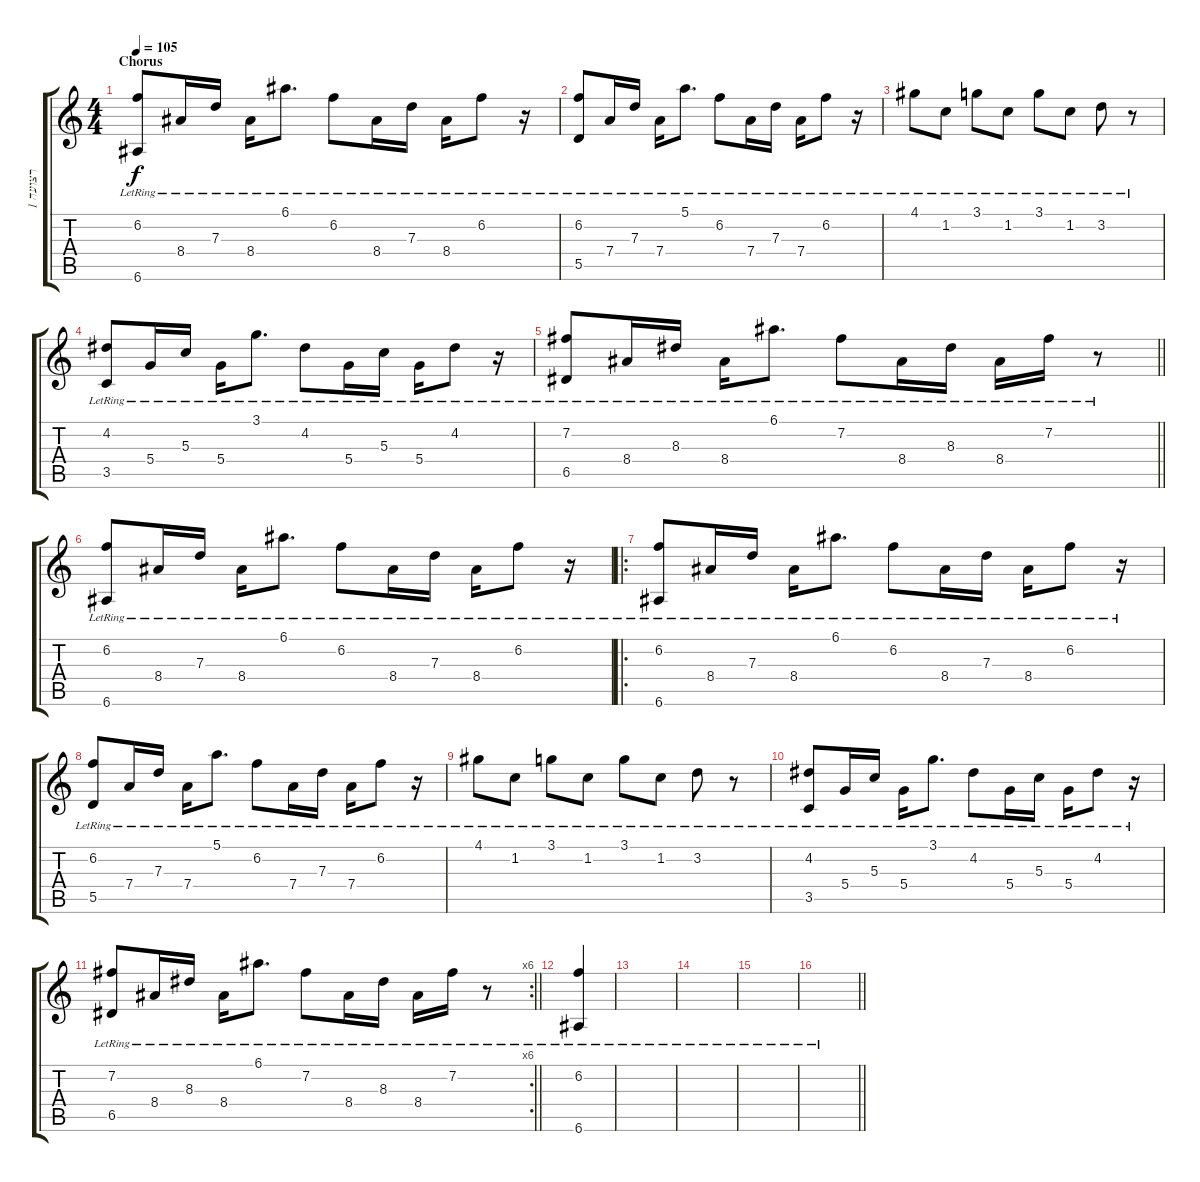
\track ("רצועה 1" "רצועה 1") {instrument acousticguitarnylon}
\staff {score tabs}
\tuning (E4 B3 G3 D3 A2 E2) {hide}
\ts (4 4)
\section ("" "Chorus")
\tempo 105
\clef g2
\ks c
(6.2{lr} 6.6{lr}).8{dy f} 8.4{lr}.16 7.3{lr}.16 8.4{lr}.16 6.1{lr}.8{d} 6.2{lr}.8 8.4{lr}.16 7.3{lr}.16 8.4{lr}.16 6.2{lr}.8 r.16 |
(6.2{lr} 5.5{lr}).8 7.4{lr}.16 7.3{lr}.16 7.4{lr}.16 5.1{lr}.8{d} 6.2{lr}.8 7.4{lr}.16 7.3{lr}.16 7.4{lr}.16 6.2{lr}.8 r.16 |
4.1{lr}.8 1.2{lr}.8 3.1{lr}.8 1.2{lr}.8 3.1{lr}.8 1.2{lr}.8 3.2{lr}.8 r.8 |
(4.2{lr} 3.5{lr}).8 5.4{lr}.16 5.3{lr}.16 5.4{lr}.16 3.1{lr}.8{d} 4.2{lr}.8 5.4{lr}.16 5.3{lr}.16 5.4{lr}.16 4.2{lr}.8 r.16 |
\barLineRight lightlight
(7.2{lr} 6.5{lr}).8 8.4{lr}.16 8.3{lr}.16 8.4{lr}.16 6.1{lr}.8{d} 7.2{lr}.8 8.4{lr}.16 8.3{lr}.16 8.4{lr}.16 7.2{lr}.16 r.8 |
(6.2{lr} 6.6{lr}).8 8.4{lr}.16 7.3{lr}.16 8.4{lr}.16 6.1{lr}.8{d} 6.2{lr}.8 8.4{lr}.16 7.3{lr}.16 8.4{lr}.16 6.2{lr}.8 r.16 |
\ro
(6.2{lr} 6.6{lr}).8 8.4{lr}.16 7.3{lr}.16 8.4{lr}.16 6.1{lr}.8{d} 6.2{lr}.8 8.4{lr}.16 7.3{lr}.16 8.4{lr}.16 6.2{lr}.8 r.16 |
(6.2{lr} 5.5{lr}).8 7.4{lr}.16 7.3{lr}.16 7.4{lr}.16 5.1{lr}.8{d} 6.2{lr}.8 7.4{lr}.16 7.3{lr}.16 7.4{lr}.16 6.2{lr}.8 r.16 |
4.1{lr}.8 1.2{lr}.8 3.1{lr}.8 1.2{lr}.8 3.1{lr}.8 1.2{lr}.8 3.2{lr}.8 r.8 |
(4.2{lr} 3.5{lr}).8 5.4{lr}.16 5.3{lr}.16 5.4{lr}.16 3.1{lr}.8{d} 4.2{lr}.8 5.4{lr}.16 5.3{lr}.16 5.4{lr}.16 4.2{lr}.8 r.16 |
\rc 6
\barLineRight lightlight
(7.2{lr} 6.5{lr}).8 8.4{lr}.16 8.3{lr}.16 8.4{lr}.16 6.1{lr}.8{d} 7.2{lr}.8 8.4{lr}.16 8.3{lr}.16 8.4{lr}.16 7.2{lr}.16 r.8 |
(6.2{lr} 6.6{lr}).4 |
|
|
|
\barLineRight lightlight
